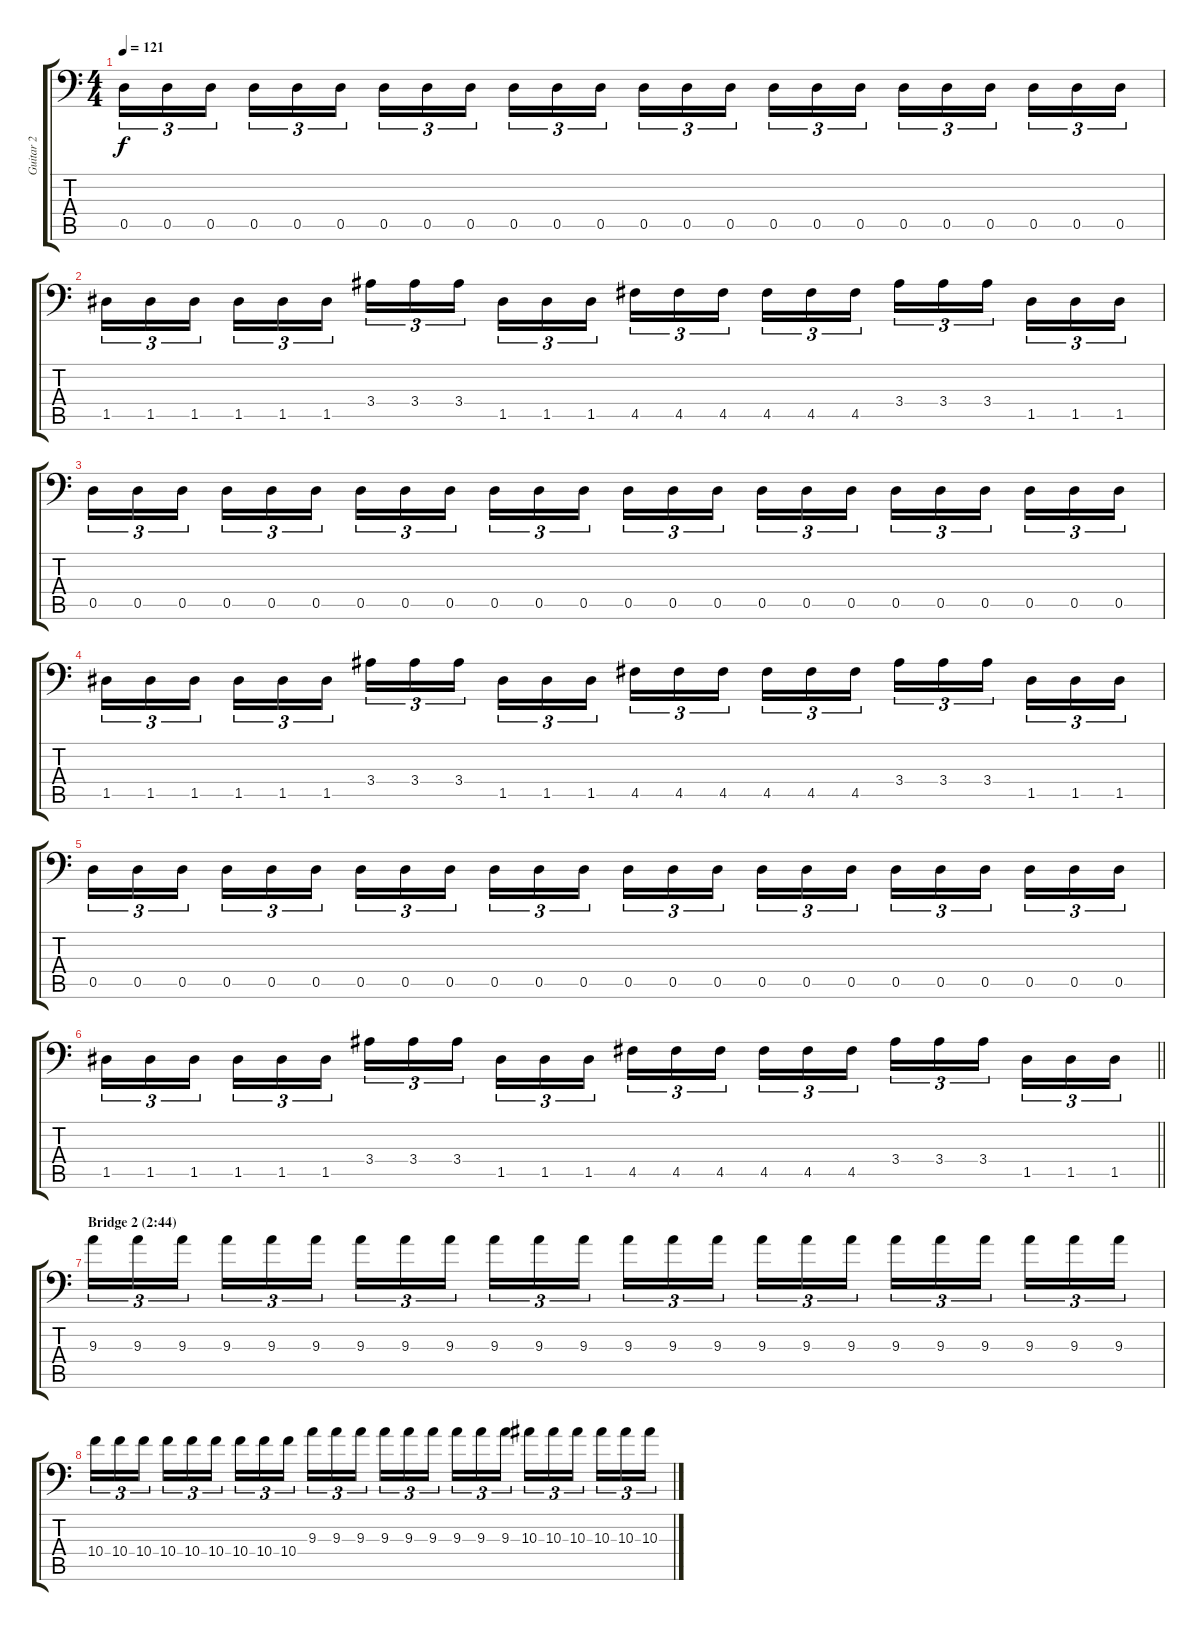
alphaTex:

\track ("Guitar 2" "Guitar 2") {instrument distortionguitar}
\staff {score tabs}
\tuning (A3 E3 C3 G2 D2 A1) {hide}
\ts (4 4)
\tempo 121
\clef f4
\ks c
0.5.16{tu (3 2) dy f} 0.5.16{tu (3 2)} 0.5.16{tu (3 2) beam splitsecondary} 0.5.16{tu (3 2)} 0.5.16{tu (3 2)} 0.5.16{tu (3 2)} 0.5.16{tu (3 2)} 0.5.16{tu (3 2)} 0.5.16{tu (3 2) beam splitsecondary} 0.5.16{tu (3 2)} 0.5.16{tu (3 2)} 0.5.16{tu (3 2)} 0.5.16{tu (3 2)} 0.5.16{tu (3 2)} 0.5.16{tu (3 2) beam splitsecondary} 0.5.16{tu (3 2)} 0.5.16{tu (3 2)} 0.5.16{tu (3 2)} 0.5.16{tu (3 2)} 0.5.16{tu (3 2)} 0.5.16{tu (3 2) beam splitsecondary} 0.5.16{tu (3 2)} 0.5.16{tu (3 2)} 0.5.16{tu (3 2)} |
1.5.16{tu (3 2)} 1.5.16{tu (3 2)} 1.5.16{tu (3 2) beam splitsecondary} 1.5.16{tu (3 2)} 1.5.16{tu (3 2)} 1.5.16{tu (3 2)} 3.4.16{tu (3 2)} 3.4.16{tu (3 2)} 3.4.16{tu (3 2) beam splitsecondary} 1.5.16{tu (3 2)} 1.5.16{tu (3 2)} 1.5.16{tu (3 2)} 4.5.16{tu (3 2)} 4.5.16{tu (3 2)} 4.5.16{tu (3 2) beam splitsecondary} 4.5.16{tu (3 2)} 4.5.16{tu (3 2)} 4.5.16{tu (3 2)} 3.4.16{tu (3 2)} 3.4.16{tu (3 2)} 3.4.16{tu (3 2) beam splitsecondary} 1.5.16{tu (3 2)} 1.5.16{tu (3 2)} 1.5.16{tu (3 2)} |
0.5.16{tu (3 2)} 0.5.16{tu (3 2)} 0.5.16{tu (3 2) beam splitsecondary} 0.5.16{tu (3 2)} 0.5.16{tu (3 2)} 0.5.16{tu (3 2)} 0.5.16{tu (3 2)} 0.5.16{tu (3 2)} 0.5.16{tu (3 2) beam splitsecondary} 0.5.16{tu (3 2)} 0.5.16{tu (3 2)} 0.5.16{tu (3 2)} 0.5.16{tu (3 2)} 0.5.16{tu (3 2)} 0.5.16{tu (3 2) beam splitsecondary} 0.5.16{tu (3 2)} 0.5.16{tu (3 2)} 0.5.16{tu (3 2)} 0.5.16{tu (3 2)} 0.5.16{tu (3 2)} 0.5.16{tu (3 2) beam splitsecondary} 0.5.16{tu (3 2)} 0.5.16{tu (3 2)} 0.5.16{tu (3 2)} |
1.5.16{tu (3 2)} 1.5.16{tu (3 2)} 1.5.16{tu (3 2) beam splitsecondary} 1.5.16{tu (3 2)} 1.5.16{tu (3 2)} 1.5.16{tu (3 2)} 3.4.16{tu (3 2)} 3.4.16{tu (3 2)} 3.4.16{tu (3 2) beam splitsecondary} 1.5.16{tu (3 2)} 1.5.16{tu (3 2)} 1.5.16{tu (3 2)} 4.5.16{tu (3 2)} 4.5.16{tu (3 2)} 4.5.16{tu (3 2) beam splitsecondary} 4.5.16{tu (3 2)} 4.5.16{tu (3 2)} 4.5.16{tu (3 2)} 3.4.16{tu (3 2)} 3.4.16{tu (3 2)} 3.4.16{tu (3 2) beam splitsecondary} 1.5.16{tu (3 2)} 1.5.16{tu (3 2)} 1.5.16{tu (3 2)} |
0.5.16{tu (3 2)} 0.5.16{tu (3 2)} 0.5.16{tu (3 2) beam splitsecondary} 0.5.16{tu (3 2)} 0.5.16{tu (3 2)} 0.5.16{tu (3 2)} 0.5.16{tu (3 2)} 0.5.16{tu (3 2)} 0.5.16{tu (3 2) beam splitsecondary} 0.5.16{tu (3 2)} 0.5.16{tu (3 2)} 0.5.16{tu (3 2)} 0.5.16{tu (3 2)} 0.5.16{tu (3 2)} 0.5.16{tu (3 2) beam splitsecondary} 0.5.16{tu (3 2)} 0.5.16{tu (3 2)} 0.5.16{tu (3 2)} 0.5.16{tu (3 2)} 0.5.16{tu (3 2)} 0.5.16{tu (3 2) beam splitsecondary} 0.5.16{tu (3 2)} 0.5.16{tu (3 2)} 0.5.16{tu (3 2)} |
\barLineRight lightlight
1.5.16{tu (3 2)} 1.5.16{tu (3 2)} 1.5.16{tu (3 2) beam splitsecondary} 1.5.16{tu (3 2)} 1.5.16{tu (3 2)} 1.5.16{tu (3 2)} 3.4.16{tu (3 2)} 3.4.16{tu (3 2)} 3.4.16{tu (3 2) beam splitsecondary} 1.5.16{tu (3 2)} 1.5.16{tu (3 2)} 1.5.16{tu (3 2)} 4.5.16{tu (3 2)} 4.5.16{tu (3 2)} 4.5.16{tu (3 2) beam splitsecondary} 4.5.16{tu (3 2)} 4.5.16{tu (3 2)} 4.5.16{tu (3 2)} 3.4.16{tu (3 2)} 3.4.16{tu (3 2)} 3.4.16{tu (3 2) beam splitsecondary} 1.5.16{tu (3 2)} 1.5.16{tu (3 2)} 1.5.16{tu (3 2)} |
\section ("" "Bridge 2 (2:44)")
9.3.16{tu (3 2)} 9.3.16{tu (3 2)} 9.3.16{tu (3 2) beam splitsecondary} 9.3.16{tu (3 2)} 9.3.16{tu (3 2)} 9.3.16{tu (3 2)} 9.3.16{tu (3 2)} 9.3.16{tu (3 2)} 9.3.16{tu (3 2) beam splitsecondary} 9.3.16{tu (3 2)} 9.3.16{tu (3 2)} 9.3.16{tu (3 2)} 9.3.16{tu (3 2)} 9.3.16{tu (3 2)} 9.3.16{tu (3 2) beam splitsecondary} 9.3.16{tu (3 2)} 9.3.16{tu (3 2)} 9.3.16{tu (3 2)} 9.3.16{tu (3 2)} 9.3.16{tu (3 2)} 9.3.16{tu (3 2) beam splitsecondary} 9.3.16{tu (3 2)} 9.3.16{tu (3 2)} 9.3.16{tu (3 2)} |
10.4.16{tu (3 2)} 10.4.16{tu (3 2)} 10.4.16{tu (3 2) beam splitsecondary} 10.4.16{tu (3 2)} 10.4.16{tu (3 2)} 10.4.16{tu (3 2)} 10.4.16{tu (3 2)} 10.4.16{tu (3 2)} 10.4.16{tu (3 2) beam splitsecondary} 9.3.16{tu (3 2)} 9.3.16{tu (3 2)} 9.3.16{tu (3 2)} 9.3.16{tu (3 2)} 9.3.16{tu (3 2)} 9.3.16{tu (3 2) beam splitsecondary} 9.3.16{tu (3 2)} 9.3.16{tu (3 2)} 9.3.16{tu (3 2)} 10.3.16{tu (3 2)} 10.3.16{tu (3 2)} 10.3.16{tu (3 2) beam splitsecondary} 10.3.16{tu (3 2)} 10.3.16{tu (3 2)} 10.3.16{tu (3 2)}
